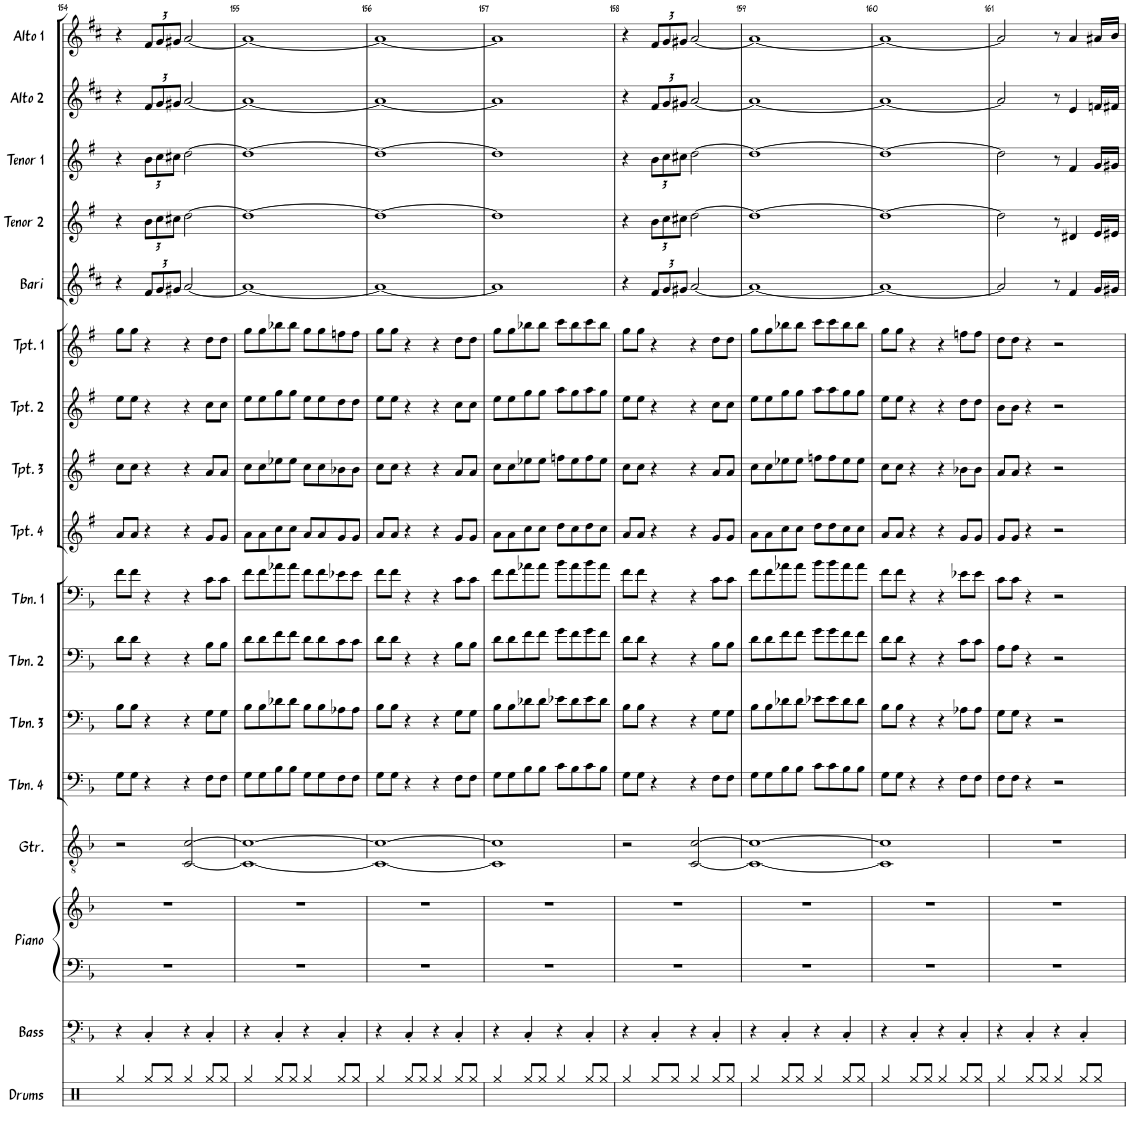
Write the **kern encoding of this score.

**kern	**kern	**kern	**kern	**kern	**kern	**kern	**kern	**kern	**kern	**kern	**kern	**kern	**kern	**kern	**kern	**kern	**kern
*part17	*part16	*part15	*part15	*part14	*part13	*part12	*part11	*part10	*part9	*part8	*part7	*part6	*part5	*part4	*part3	*part2	*part1
*staff18	*staff17	*staff16	*staff15	*staff14	*staff13	*staff12	*staff11	*staff10	*staff9	*staff8	*staff7	*staff6	*staff5	*staff4	*staff3	*staff2	*staff1
*I"Drums	*I"Bass	*I"Piano	*	*I"Guitar	*I"Trombone 4	*I"Trombone 3	*I"Trombone 2	*I"Trombone 1	*I"Trumpet 4	*I"Trumpet 3	*I"Trumpet 2	*I"Trumpet 1	*I"Baritone Sax	*I"Tenor Sax 2	*I"Tenor Sax 1	*I"Alto Sax 2	*I"Alto Sax 1
*I'Drums	*I'Bass	*I'Piano	*	*I'Gtr.	*I'Tbn. 4	*I'Tbn. 3	*I'Tbn. 2	*I'Tbn. 1	*I'Tpt. 4	*I'Tpt. 3	*I'Tpt. 2	*I'Tpt. 1	*I'Bari	*I'Tenor 2	*I'Tenor 1	*I'Alto 2	*I'Alto 1
!!LO:PB:g=z
*clefX	*clefFv4	*clefF4	*clefG2	*clefGv2	*clefF4	*clefF4	*clefF4	*clefF4	*clefG2	*clefG2	*clefG2	*clefG2	*clefG2	*clefG2	*clefG2	*clefG2	*clefG2
*	*	*	*	*	*	*	*	*	*Trd1c2	*Trd1c2	*Trd1c2	*Trd1c2	*Trd12c21	*Trd8c14	*Trd8c14	*Trd5c9	*Trd5c9
*k[]	*k[b-]	*k[b-]	*k[b-]	*k[b-]	*k[b-]	*k[b-]	*k[b-]	*k[b-]	*k[f#]	*k[f#]	*k[f#]	*k[f#]	*k[f#c#]	*k[f#]	*k[f#]	*k[f#c#]	*k[f#c#]
*M4/4	*M4/4	*M4/4	*M4/4	*M4/4	*M4/4	*M4/4	*M4/4	*M4/4	*M4/4	*M4/4	*M4/4	*M4/4	*M4/4	*M4/4	*M4/4	*M4/4	*M4/4
=154	=154	=154	=154	=154	=154	=154	=154	=154	=154	=154	=154	=154	=154	=154	=154	=154	=154
4Rgg/	4r	1r	1r	2r	8G\L	8B-\L	8d\L	8f\L	8a/L	8cc\L	8ee\L	8gg\L	4r	4r	4r	4r	4r
.	.	.	.	.	8G\J	8B-\J	8d\J	8f\J	8a/J	8cc\J	8ee\J	8gg\J	.	.	.	.	.
*	*	*	*	*	*	*	*	*	*	*	*	*	*Xbrackettup	*Xbrackettup	*Xbrackettup	*Xbrackettup	*Xbrackettup
8Rgg/L	4CC'/	.	.	.	4r	4r	4r	4r	4r	4r	4r	4r	12f#/L	12b\L	12b\L	12f#/L	12f#/L
.	.	.	.	.	.	.	.	.	.	.	.	.	12g/	12cc\	12cc\	12g/	12g/
8Rgg/J	.	.	.	.	.	.	.	.	.	.	.	.	.	.	.	.	.
.	.	.	.	.	.	.	.	.	.	.	.	.	12g#X/J	12cc#X\J	12cc#X\J	12g#X/J	12g#X/J
4Rgg/	4r	.	.	[2C/ [2c/	4r	4r	4r	4r	4r	4r	4r	4r	[2a/	[2dd\	[2dd\	[2a/	[2a/
8Rgg/L	4CC'/	.	.	.	8F\L	8G\L	8B-\L	8c\L	8g/L	8a/L	8cc\L	8dd\L	.	.	.	.	.
8Rgg/J	.	.	.	.	8F\J	8G\J	8B-\J	8c\J	8g/J	8a/J	8cc\J	8dd\J	.	.	.	.	.
=155	=155	=155	=155	=155	=155	=155	=155	=155	=155	=155	=155	=155	=155	=155	=155	=155	=155
4Rgg/	4r	1r	1r	1C_ 1c_	8G\L	8B-\L	8d\L	8f\L	8a\L	8cc\L	8ee\L	8gg\L	1a_	1dd_	1dd_	1a_	1a_
.	.	.	.	.	8G\	8B-\	8d\	8f\	8a\	8cc\	8ee\	8gg\	.	.	.	.	.
8Rgg/L	4CC'/	.	.	.	8B-\	8d-X\	8f\	8a-X\	8cc\	8ee-X\	8gg\	8bb-X\	.	.	.	.	.
8Rgg/J	.	.	.	.	8B-\J	8d-\J	8f\J	8a-\J	8cc\J	8ee-\J	8gg\J	8bb-\J	.	.	.	.	.
4Rgg/	4r	.	.	.	8G\L	8B-\L	8d\L	8f\L	8a/L	8cc\L	8ee\L	8gg\L	.	.	.	.	.
.	.	.	.	.	8G\	8B-\	8d\	8f\	8a/	8cc\	8ee\	8gg\	.	.	.	.	.
8Rgg/L	4CC'/	.	.	.	8F\	8A-X\	8c\	8e-X\	8g/	8b-X\	8dd\	8ffn\	.	.	.	.	.
8Rgg/J	.	.	.	.	8F\J	8A-\J	8c\J	8e-\J	8g/J	8b-\J	8dd\J	8ff\J	.	.	.	.	.
=156	=156	=156	=156	=156	=156	=156	=156	=156	=156	=156	=156	=156	=156	=156	=156	=156	=156
4Rgg/	4r	1r	1r	1C_ 1c_	8G\L	8B-\L	8d\L	8f\L	8a/L	8cc\L	8ee\L	8gg\L	1a_	1dd_	1dd_	1a_	1a_
.	.	.	.	.	8G\J	8B-\J	8d\J	8f\J	8a/J	8cc\J	8ee\J	8gg\J	.	.	.	.	.
8Rgg/L	4CC'/	.	.	.	4r	4r	4r	4r	4r	4r	4r	4r	.	.	.	.	.
8Rgg/J	.	.	.	.	.	.	.	.	.	.	.	.	.	.	.	.	.
4Rgg/	4r	.	.	.	4r	4r	4r	4r	4r	4r	4r	4r	.	.	.	.	.
8Rgg/L	4CC'/	.	.	.	8F\L	8G\L	8B-\L	8c\L	8g/L	8a/L	8cc\L	8dd\L	.	.	.	.	.
8Rgg/J	.	.	.	.	8F\J	8G\J	8B-\J	8c\J	8g/J	8a/J	8cc\J	8dd\J	.	.	.	.	.
=157	=157	=157	=157	=157	=157	=157	=157	=157	=157	=157	=157	=157	=157	=157	=157	=157	=157
4Rgg/	4r	1r	1r	1C] 1c]	8G\L	8B-\L	8d\L	8f\L	8a\L	8cc\L	8ee\L	8gg\L	1a]	1dd]	1dd]	1a]	1a]
.	.	.	.	.	8G\	8B-\	8d\	8f\	8a\	8cc\	8ee\	8gg\	.	.	.	.	.
8Rgg/L	4CC'/	.	.	.	8B-\	8d-X\	8f\	8a-X\	8cc\	8ee-X\	8gg\	8bb-X\	.	.	.	.	.
8Rgg/J	.	.	.	.	8B-\J	8d-\J	8f\J	8a-\J	8cc\J	8ee-\J	8gg\J	8bb-\J	.	.	.	.	.
4Rgg/	4r	.	.	.	8c\L	8e-X\L	8g\L	8b-\L	8dd\L	8ffn\L	8aa\L	8ccc\L	.	.	.	.	.
.	.	.	.	.	8B-\	8d-\	8f\	8a-\	8cc\	8ee-\	8gg\	8bb-\	.	.	.	.	.
8Rgg/L	4CC'/	.	.	.	8c\	8e-\	8g\	8b-\	8dd\	8ff\	8aa\	8ccc\	.	.	.	.	.
8Rgg/J	.	.	.	.	8B-\J	8d-\J	8f\J	8a-\J	8cc\J	8ee-\J	8gg\J	8bb-\J	.	.	.	.	.
=158	=158	=158	=158	=158	=158	=158	=158	=158	=158	=158	=158	=158	=158	=158	=158	=158	=158
4Rgg/	4r	1r	1r	2r	8G\L	8B-\L	8d\L	8f\L	8a/L	8cc\L	8ee\L	8gg\L	4r	4r	4r	4r	4r
.	.	.	.	.	8G\J	8B-\J	8d\J	8f\J	8a/J	8cc\J	8ee\J	8gg\J	.	.	.	.	.
8Rgg/L	4CC'/	.	.	.	4r	4r	4r	4r	4r	4r	4r	4r	12f#/L	12b\L	12b\L	12f#/L	12f#/L
.	.	.	.	.	.	.	.	.	.	.	.	.	12g/	12cc\	12cc\	12g/	12g/
8Rgg/J	.	.	.	.	.	.	.	.	.	.	.	.	.	.	.	.	.
.	.	.	.	.	.	.	.	.	.	.	.	.	12g#X/J	12cc#X\J	12cc#X\J	12g#X/J	12g#X/J
4Rgg/	4r	.	.	[2C/ [2c/	4r	4r	4r	4r	4r	4r	4r	4r	[2a/	[2dd\	[2dd\	[2a/	[2a/
8Rgg/L	4CC'/	.	.	.	8F\L	8G\L	8B-\L	8c\L	8g/L	8a/L	8cc\L	8dd\L	.	.	.	.	.
8Rgg/J	.	.	.	.	8F\J	8G\J	8B-\J	8c\J	8g/J	8a/J	8cc\J	8dd\J	.	.	.	.	.
=159	=159	=159	=159	=159	=159	=159	=159	=159	=159	=159	=159	=159	=159	=159	=159	=159	=159
4Rgg/	4r	1r	1r	1C_ 1c_	8G\L	8B-\L	8d\L	8f\L	8a\L	8cc\L	8ee\L	8gg\L	1a_	1dd_	1dd_	1a_	1a_
.	.	.	.	.	8G\	8B-\	8d\	8f\	8a\	8cc\	8ee\	8gg\	.	.	.	.	.
8Rgg/L	4CC'/	.	.	.	8B-\	8d-X\	8f\	8a-X\	8cc\	8ee-X\	8gg\	8bb-X\	.	.	.	.	.
8Rgg/J	.	.	.	.	8B-\J	8d-\J	8f\J	8a-\J	8cc\J	8ee-\J	8gg\J	8bb-\J	.	.	.	.	.
4Rgg/	4r	.	.	.	8c\L	8e-X\L	8g\L	8b-\L	8dd\L	8ffn\L	8aa\L	8ccc\L	.	.	.	.	.
.	.	.	.	.	8c\	8e-\	8g\	8b-\	8dd\	8ff\	8aa\	8ccc\	.	.	.	.	.
8Rgg/L	4CC'/	.	.	.	8B-\	8d-\	8f\	8a-\	8cc\	8ee-\	8gg\	8bb-\	.	.	.	.	.
8Rgg/J	.	.	.	.	8B-\J	8d-\J	8f\J	8a-\J	8cc\J	8ee-\J	8gg\J	8bb-\J	.	.	.	.	.
=160	=160	=160	=160	=160	=160	=160	=160	=160	=160	=160	=160	=160	=160	=160	=160	=160	=160
4Rgg/	4r	1r	1r	1C] 1c]	8G\L	8B-\L	8d\L	8f\L	8a/L	8cc\L	8ee\L	8gg\L	1a_	1dd_	1dd_	1a_	1a_
.	.	.	.	.	8G\J	8B-\J	8d\J	8f\J	8a/J	8cc\J	8ee\J	8gg\J	.	.	.	.	.
8Rgg/L	4CC'/	.	.	.	4r	4r	4r	4r	4r	4r	4r	4r	.	.	.	.	.
8Rgg/J	.	.	.	.	.	.	.	.	.	.	.	.	.	.	.	.	.
4Rgg/	4r	.	.	.	4r	4r	4r	4r	4r	4r	4r	4r	.	.	.	.	.
8Rgg/L	4CC'/	.	.	.	8F\L	8A-X\L	8c\L	8e-X\L	8g/L	8b-X\L	8dd\L	8ffn\L	.	.	.	.	.
8Rgg/J	.	.	.	.	8F\J	8A-\J	8c\J	8e-\J	8g/J	8b-\J	8dd\J	8ff\J	.	.	.	.	.
=161	=161	=161	=161	=161	=161	=161	=161	=161	=161	=161	=161	=161	=161	=161	=161	=161	=161
4Rgg/	4r	1r	1r	1r	8F\L	8G\L	8A\L	8c\L	8g/L	8a/L	8b\L	8dd\L	2a/]	2dd\]	2dd\]	2a/]	2a/]
.	.	.	.	.	8F\J	8G\J	8A\J	8c\J	8g/J	8a/J	8b\J	8dd\J	.	.	.	.	.
8Rgg/L	4CC'/	.	.	.	4r	4r	4r	4r	4r	4r	4r	4r	.	.	.	.	.
8Rgg/J	.	.	.	.	.	.	.	.	.	.	.	.	.	.	.	.	.
4Rgg/	4r	.	.	.	2r	2r	2r	2r	2r	2r	2r	2r	8r	8r	8r	8r	8r
.	.	.	.	.	.	.	.	.	.	.	.	.	4f#/	4d#X/	4f#/	4e/	4a/
8Rgg/L	4CC'/	.	.	.	.	.	.	.	.	.	.	.	.	.	.	.	.
8Rgg/J	.	.	.	.	.	.	.	.	.	.	.	.	16g/LL	16e/LL	16g/LL	16fn/LL	16a#X/LL
.	.	.	.	.	.	.	.	.	.	.	.	.	16g#X/JJ	16e#X/JJ	16g#X/JJ	16f#X/JJ	16b/JJ
=	=	=	=	=	=	=	=	=	=	=	=	=	=	=	=	=	=
*-	*-	*-	*-	*-	*-	*-	*-	*-	*-	*-	*-	*-	*-	*-	*-	*-	*-
